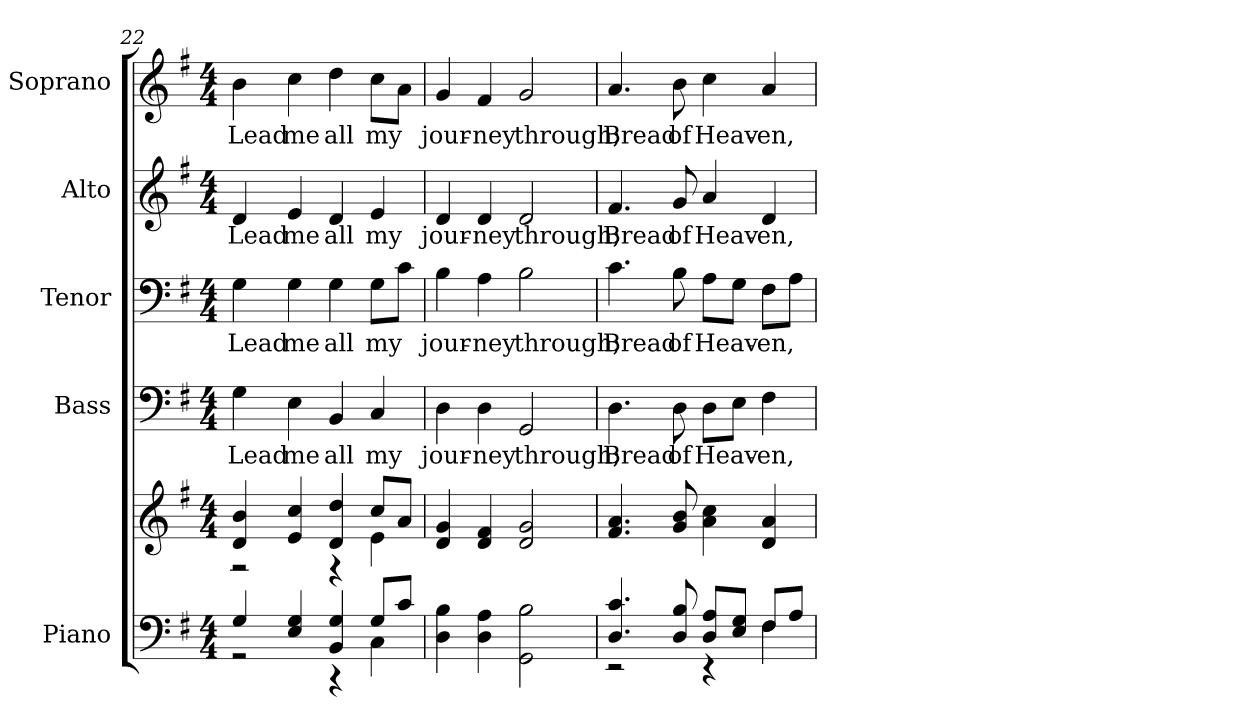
**kern	**kern	**kern	**text	**kern	**text	**kern	**text	**kern	**text
*part5	*part5	*part4	*part4	*part3	*part3	*part2	*part2	*part1	*part1
*staff6	*staff5	*staff4	*staff4	*staff3	*staff3	*staff2	*staff2	*staff1	*staff1
*I"Piano	*	*I"Bass	*	*I"Tenor	*	*I"Alto	*	*I"Soprano	*
*I'Pno.	*	*I'B.	*	*I'T.	*	*I'A.	*	*I'S.	*
*clefF4	*clefG2	*clefF4	*	*clefF4	*	*clefG2	*	*clefG2	*
*k[f#]	*k[f#]	*k[f#]	*	*k[f#]	*	*k[f#]	*	*k[f#]	*
*G:	*G:	*G:	*	*G:	*	*G:	*	*G:	*
*M4/4	*M4/4	*M4/4	*	*M4/4	*	*M4/4	*	*M4/4	*
=22	=22	=22	=22	=22	=22	=22	=22	=22	=22
*^	*^	*	*	*	*	*	*	*	*
!	!	!	!	!	!LO:LY:b:color=#000000	!	!	!	!	!	!
!	!	!	!	!	!	!	!LO:LY:b:color=#000000	!	!	!	!
!	!	!	!	!	!	!	!	!	!LO:LY:b:color=#000000	!	!
!	!	!	!	!	!	!	!	!	!	!	!LO:LY:b:color=#000000
4Gi/	2r	4di/ 4bi	2r	4Gi\	Lead	4Gi\	Lead	4di/	Lead	4bi\	Lead
!	!	!	!	!	!LO:LY:b:color=#000000	!	!	!	!	!	!
!	!	!	!	!	!	!	!LO:LY:b:color=#000000	!	!	!	!
!	!	!	!	!	!	!	!	!	!LO:LY:b:color=#000000	!	!
!	!	!	!	!	!	!	!	!	!	!	!LO:LY:b:color=#000000
4Ei/ 4Gi	.	4ei/ 4cci	.	4Ei\	me	4Gi\	me	4ei/	me	4cci\	me
!	!	!	!	!	!LO:LY:b:color=#000000	!	!	!	!	!	!
!	!	!	!	!	!	!	!LO:LY:b:color=#000000	!	!	!	!
!	!	!	!	!	!	!	!	!	!LO:LY:b:color=#000000	!	!
!	!	!	!	!	!	!	!	!	!	!	!LO:LY:b:color=#000000
4BBi/ 4Gi	4r	4di/ 4ddi	4r	4BBi/	all	4Gi\	all	4di/	all	4ddi\	all
!	!	!	!	!	!LO:LY:b:color=#000000	!	!	!	!	!	!
!	!	!	!	!	!	!	!LO:LY:b:color=#000000	!	!	!	!
!	!	!	!	!	!	!	!	!	!LO:LY:b:color=#000000	!	!
!	!	!	!	!	!	!	!	!	!	!	!LO:LY:b:color=#000000
8Gi/L	4Ci\	8cci/L	4ei\	4Ci/	my	8Gi\L	my	4ei/	my	8cci\L	my
8ci/J	.	8ai/J	.	.	.	8ci\J	.	.	.	8ai\J	.
*v	*v	*	*	*	*	*	*	*	*	*	*
*	*v	*v	*	*	*	*	*	*	*	*
=23	=23	=23	=23	=23	=23	=23	=23	=23	=23
!	!	!	!LO:LY:b:color=#000000	!	!	!	!	!	!
!	!	!	!	!	!LO:LY:b:color=#000000	!	!	!	!
!	!	!	!	!	!	!	!LO:LY:b:color=#000000	!	!
!	!	!	!	!	!	!	!	!	!LO:LY:b:color=#000000
4Di\ 4Bi	4di/ 4gi	4Di\	jour-	4Bi\	jour-	4di/	jour-	4gi/	jour-
!	!	!	!LO:LY:b:color=#000000	!	!	!	!	!	!
!	!	!	!	!	!LO:LY:b:color=#000000	!	!	!	!
!	!	!	!	!	!	!	!LO:LY:b:color=#000000	!	!
!	!	!	!	!	!	!	!	!	!LO:LY:b:color=#000000
4Di\ 4Ai	4di/ 4f#i	4Di\	-ney	4Ai\	-ney	4di/	-ney	4f#i/	-ney
!	!	!	!LO:LY:b:color=#000000	!	!	!	!	!	!
!	!	!	!	!	!LO:LY:b:color=#000000	!	!	!	!
!	!	!	!	!	!	!	!LO:LY:b:color=#000000	!	!
!	!	!	!	!	!	!	!	!	!LO:LY:b:color=#000000
2GGi\ 2Bi	2di/ 2gi	2GGi/	through;	2Bi\	through;	2di/	through;	2gi/	through;
=24	=24	=24	=24	=24	=24	=24	=24	=24	=24
*^	*	*	*	*	*	*	*	*	*
!	!	!	!	!LO:LY:b:color=#000000	!	!	!	!	!	!
!	!	!	!	!	!	!LO:LY:b:color=#000000	!	!	!	!
!	!	!	!	!	!	!	!	!LO:LY:b:color=#000000	!	!
!	!	!	!	!	!	!	!	!	!	!LO:LY:b:color=#000000
4.Di/ 4.ci	2r	4.f#i/ 4.ai	4.Di\	Bread	4.ci\	Bread	4.f#i/	Bread	4.ai/	Bread
!	!	!	!	!LO:LY:b:color=#000000	!	!	!	!	!	!
!	!	!	!	!	!	!LO:LY:b:color=#000000	!	!	!	!
!	!	!	!	!	!	!	!	!LO:LY:b:color=#000000	!	!
!	!	!	!	!	!	!	!	!	!	!LO:LY:b:color=#000000
8Di/ 8Bi	.	8gi/ 8bi	8Di\	of	8Bi\	of	8gi/	of	8bi\	of
!	!	!	!	!LO:LY:b:color=#000000	!	!	!	!	!	!
!	!	!	!	!	!	!LO:LY:b:color=#000000	!	!	!	!
!	!	!	!	!	!	!	!	!LO:LY:b:color=#000000	!	!
!	!	!	!	!	!	!	!	!	!	!LO:LY:b:color=#000000
8Di/ 8AiL	4r	4ai\ 4cci	8Di\L	Heav-	8Ai\L	Heav-	4ai/	Heav-	4cci\	Heav-
8Ei/ 8GiJ	.	.	8Ei\J	.	8Gi\J	.	.	.	.	.
!	!	!	!	!LO:LY:b:color=#000000	!	!	!	!	!	!
!	!	!	!	!	!	!LO:LY:b:color=#000000	!	!	!	!
!	!	!	!	!	!	!	!	!LO:LY:b:color=#000000	!	!
!	!	!	!	!	!	!	!	!	!	!LO:LY:b:color=#000000
8F#i/L	4F#i\	4di/ 4ai	4F#i\	-en,	8F#i\L	-en,	4di/	-en,	4ai/	-en,
8Ai/J	.	.	.	.	8Ai\J	.	.	.	.	.
*v	*v	*	*	*	*	*	*	*	*	*
=	=	=	=	=	=	=	=	=	=
*-	*-	*-	*-	*-	*-	*-	*-	*-	*-
